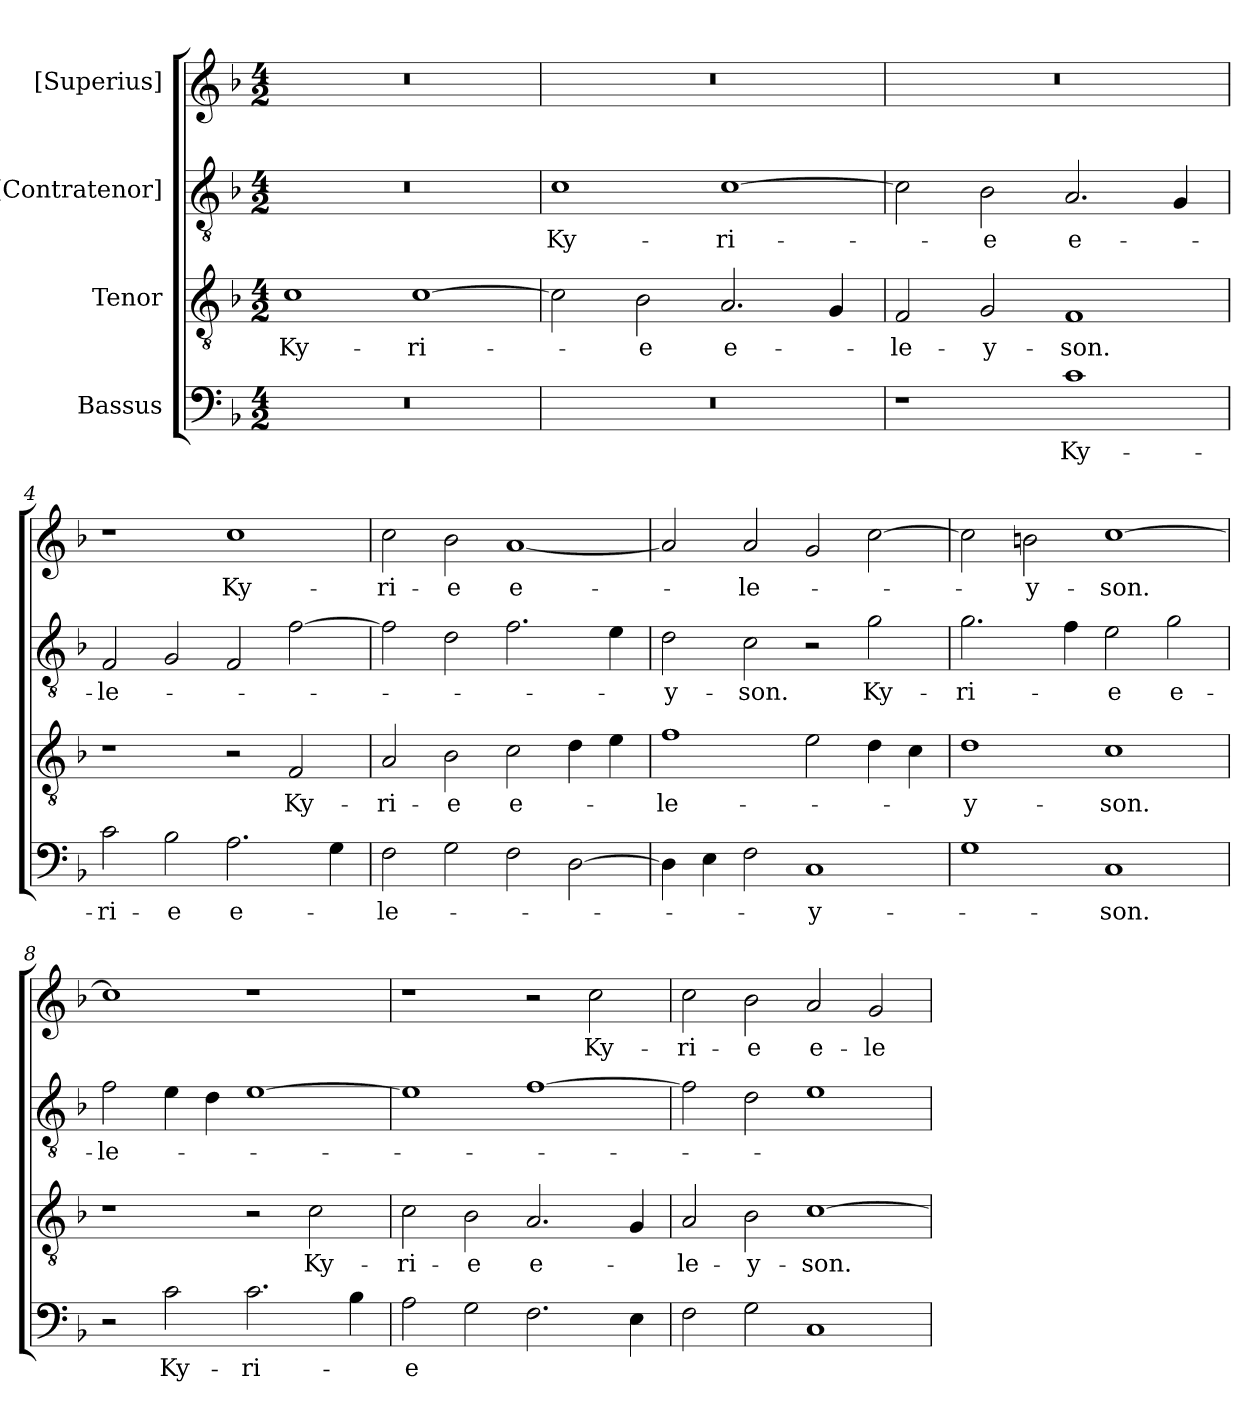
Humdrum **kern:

**kern	**text	**kern	**text	**kern	**text	**kern	**text
*part4	*part4	*part3	*part3	*part2	*part2	*part1	*part1
*staff4	*staff4	*staff3	*staff3	*staff2	*staff2	*staff1	*staff1
*I"Bassus	*	*I"Tenor	*	*I"[Contratenor]	*	*I"[Superius]	*
*clefF4	*	*clefGv2	*	*clefGv2	*	*clefG2	*
*k[b-]	*	*k[b-]	*	*k[b-]	*	*k[b-]	*
*M4/2	*	*M4/2	*	*M4/2	*	*M4/2	*
=1	=1	=1	=1	=1	=1	=1	=1
0r	.	1c\	Ky-	0r	.	0r	.
.	.	[1c\	-ri-	.	.	.	.
=2	=2	=2	=2	=2	=2	=2	=2
0r	.	2c\]	.	1c\	Ky-	0r	.
.	.	2B-\	-e	.	.	.	.
.	.	2.A/	e-	[1c\	-ri-	.	.
.	.	4G/	.	.	.	.	.
=3	=3	=3	=3	=3	=3	=3	=3
1r	.	2F/	-le-	2c\]	.	0r	.
.	.	2G/	-y-	2B-\	-e	.	.
1c\	Ky-	1F/	-son.	2.A/	e-	.	.
.	.	.	.	4G/	.	.	.
=4	=4	=4	=4	=4	=4	=4	=4
2c\	-ri-	1r	.	2F/	-le-	1r	.
2B-\	-e	.	.	2G/	.	.	.
2.A\	e-	2r	.	2F/	.	1cc\	Ky-
.	.	2F/	Ky-	[2f\	.	.	.
4G\	.	.	.	.	.	.	.
=5	=5	=5	=5	=5	=5	=5	=5
2F\	-le-	2A/	-ri-	2f\]	.	2cc\	-ri-
2G\	.	2B-\	-e	2d\	.	2b-\	-e
2F\	.	2c\	e-	2.f\	.	[1a/	e-
[2D\	.	4d\	.	.	.	.	.
.	.	4e\	.	4e\	.	.	.
=6	=6	=6	=6	=6	=6	=6	=6
4D\]	.	1f\	-le-	2d\	-y-	2a/]	.
4E\	.	.	.	.	.	.	.
2F\	.	.	.	2c\	-son.	2a/	-le-
1C/	-y-	2e\	.	2r	.	2g/	.
.	.	4d\	.	2g\	Ky-	[2cc\	.
.	.	4c\	.	.	.	.	.
=7	=7	=7	=7	=7	=7	=7	=7
1G\	.	1d\	-y-	2.g\	-ri-	2cc\]	.
.	.	.	.	.	.	2bn\	-y-
.	.	.	.	4f\	.	.	.
1C/	-son.	1c\	-son.	2e\	-e	[1cc\	-son.
.	.	.	.	2g\	e-	.	.
=8	=8	=8	=8	=8	=8	=8	=8
2r	.	1r	.	2f\	-le-	1cc\]	.
2c\	Ky-	.	.	4e\	.	.	.
.	.	.	.	4d\	.	.	.
2.c\	-ri-	2r	.	[1e\	.	1r	.
.	.	2c\	Ky-	.	.	.	.
4B-\	.	.	.	.	.	.	.
=9	=9	=9	=9	=9	=9	=9	=9
2A\	-e	2c\	-ri-	1e\]	.	1r	.
2G\	.	2B-\	-e	.	.	.	.
2.F\	.	2.A/	e-	[1f\	.	2r	.
.	.	.	.	.	.	2cc\	Ky-
4E\	.	4G/	.	.	.	.	.
=10	=10	=10	=10	=10	=10	=10	=10
2F\	.	2A/	-le-	2f\]	.	2cc\	-ri-
2G\	.	2B-\	-y-	2d\	.	2b-\	-e
1C/	.	[1c\	-son.	1e\	.	2a/	e-
.	.	.	.	.	.	2g/	-le-
=	=	=	=	=	=	=	=
*-	*-	*-	*-	*-	*-	*-	*-
